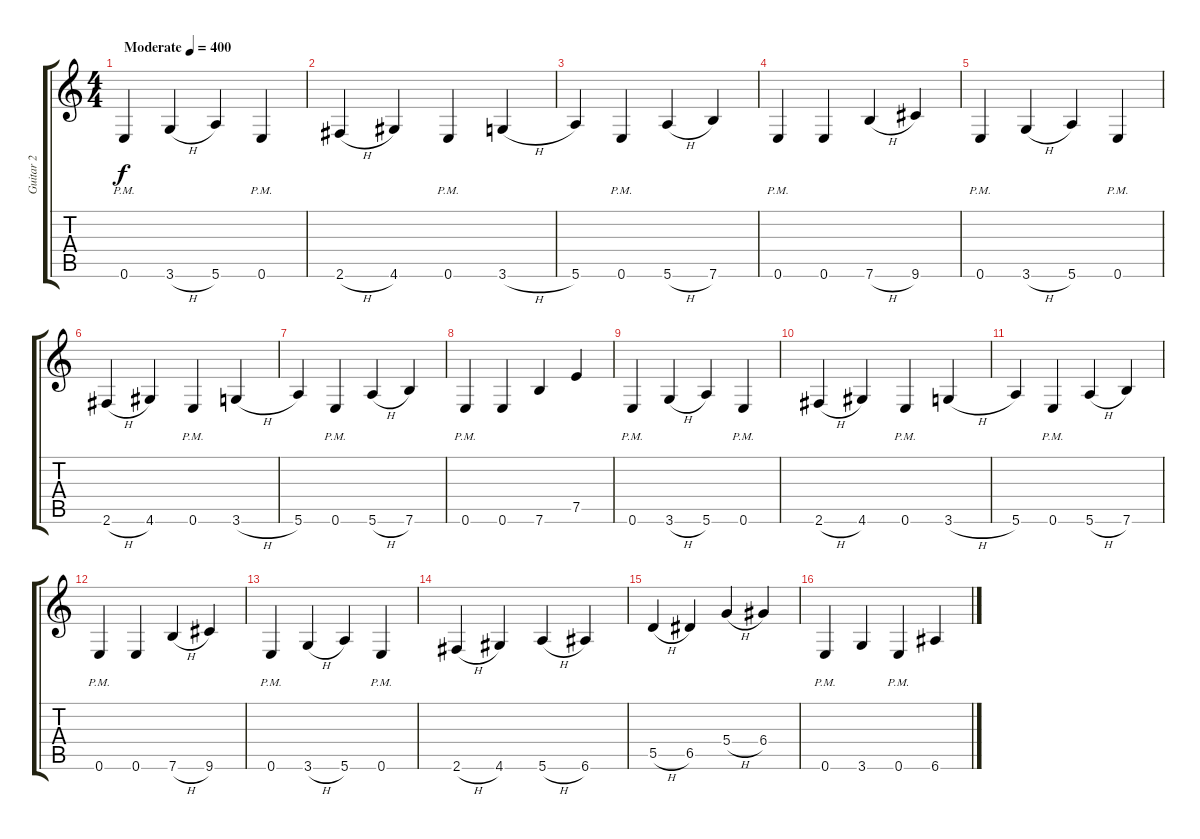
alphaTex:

\track ("Guitar 2" "Guitar 2") {instrument acousticguitarnylon}
\staff {score tabs}
\tuning (E4 B3 G3 D3 A2 E2) {hide}
\ts (4 4)
\tempo (400 "Moderate")
\clef g2
\ks c
0.6{pm}.4{dy f instrument acousticguitarnylon} 3.6{h}.4 5.6.4 0.6{pm}.4 |
2.6{h}.4 4.6.4 0.6{pm}.4 3.6{h}.4 |
5.6.4 0.6{pm}.4 5.6{h}.4 7.6.4 |
0.6{pm}.4 0.6.4 7.6{h}.4 9.6.4 |
0.6{pm}.4 3.6{h}.4 5.6.4 0.6{pm}.4 |
2.6{h}.4 4.6.4 0.6{pm}.4 3.6{h}.4 |
5.6.4 0.6{pm}.4 5.6{h}.4 7.6.4 |
0.6{pm}.4 0.6.4 7.6.4 7.5.4 |
0.6{pm}.4 3.6{h}.4 5.6.4 0.6{pm}.4 |
2.6{h}.4 4.6.4 0.6{pm}.4 3.6{h}.4 |
5.6.4 0.6{pm}.4 5.6{h}.4 7.6.4 |
0.6{pm}.4 0.6.4 7.6{h}.4 9.6.4 |
0.6{pm}.4 3.6{h}.4 5.6.4 0.6{pm}.4 |
2.6{h}.4 4.6.4 5.6{h}.4 6.6.4 |
5.5{h}.4 6.5.4 5.4{h}.4 6.4.4 |
0.6{pm}.4 3.6.4 0.6{pm}.4 6.6.4
